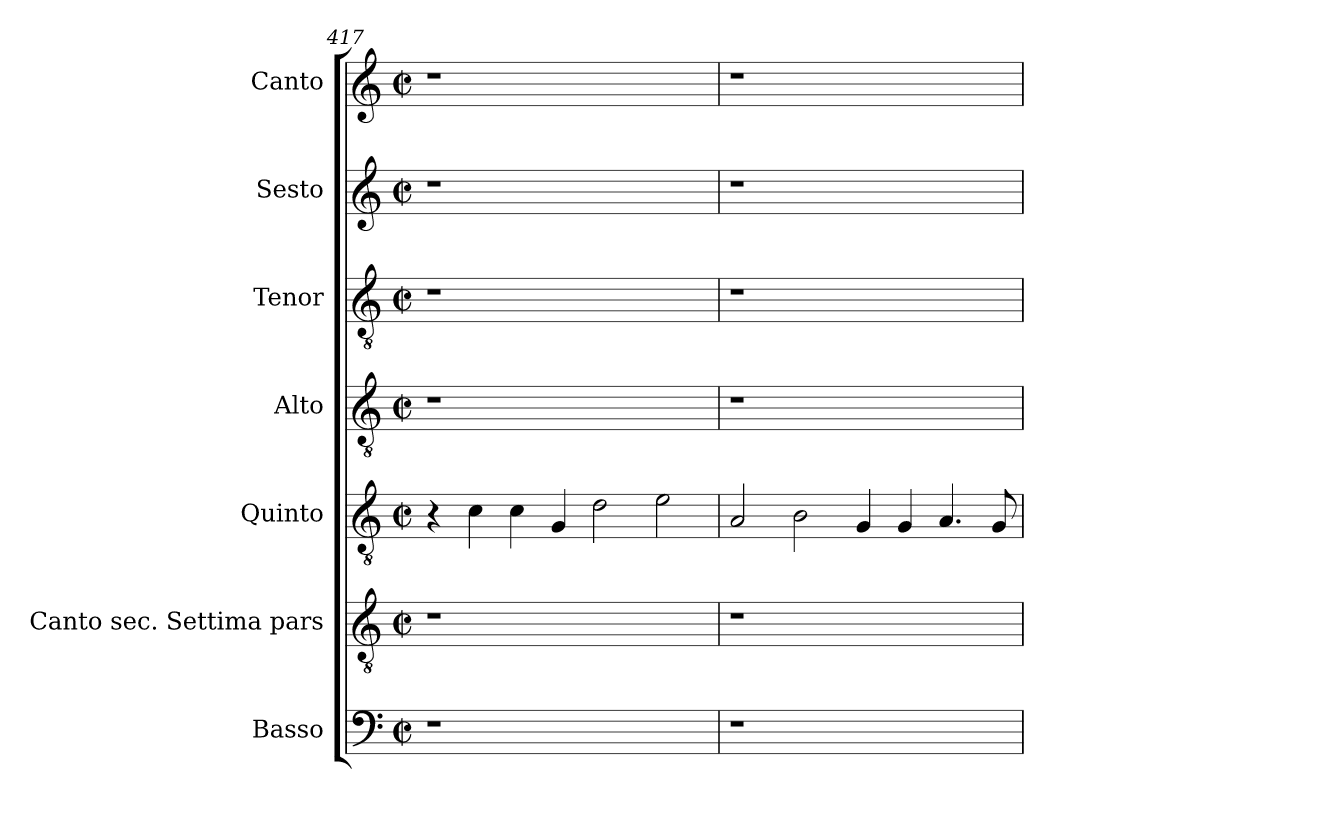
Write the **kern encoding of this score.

**kern	**kern	**kern	**kern	**kern	**kern	**kern
*part7	*part6	*part5	*part4	*part3	*part2	*part1
*staff7	*staff6	*staff5	*staff4	*staff3	*staff2	*staff1
*I"Basso	*I"Canto sec. Settima pars	*I"Quinto	*I"Alto	*I"Tenor	*I"Sesto	*I"Canto
*	*	*I'Quinto	*I'Alto	*I'Tenor	*I'Sesto	*I'Canto
*clefF4	*clefGv2	*clefGv2	*clefGv2	*clefGv2	*clefG2	*clefG2
*k[]	*k[]	*k[]	*k[]	*k[]	*k[]	*k[]
*C:	*C:	*C:	*C:	*C:	*C:	*C:
*M2/2	*M2/2	*M2/2	*M2/2	*M2/2	*M2/2	*M2/2
*met(c|)	*met(c|)	*met(c|)	*met(c|)	*met(c|)	*met(c|)	*met(c|)
=417	=417	=417	=417	=417	=417	=417
1r	1r	4r	1r	1r	1r	1r
.	.	4c\	.	.	.	.
.	.	4c\	.	.	.	.
.	.	4G/	.	.	.	.
1ryy	1ryy	2d\	1ryy	1ryy	1ryy	1ryy
.	.	2e\	.	.	.	.
=418	=418	=418	=418	=418	=418	=418
1r	1r	2A/	1r	1r	1r	1r
.	.	2B\	.	.	.	.
1ryy	1ryy	4G/	1ryy	1ryy	1ryy	1ryy
.	.	4G/	.	.	.	.
.	.	4.A/	.	.	.	.
.	.	8G/	.	.	.	.
=	=	=	=	=	=	=
*-	*-	*-	*-	*-	*-	*-
